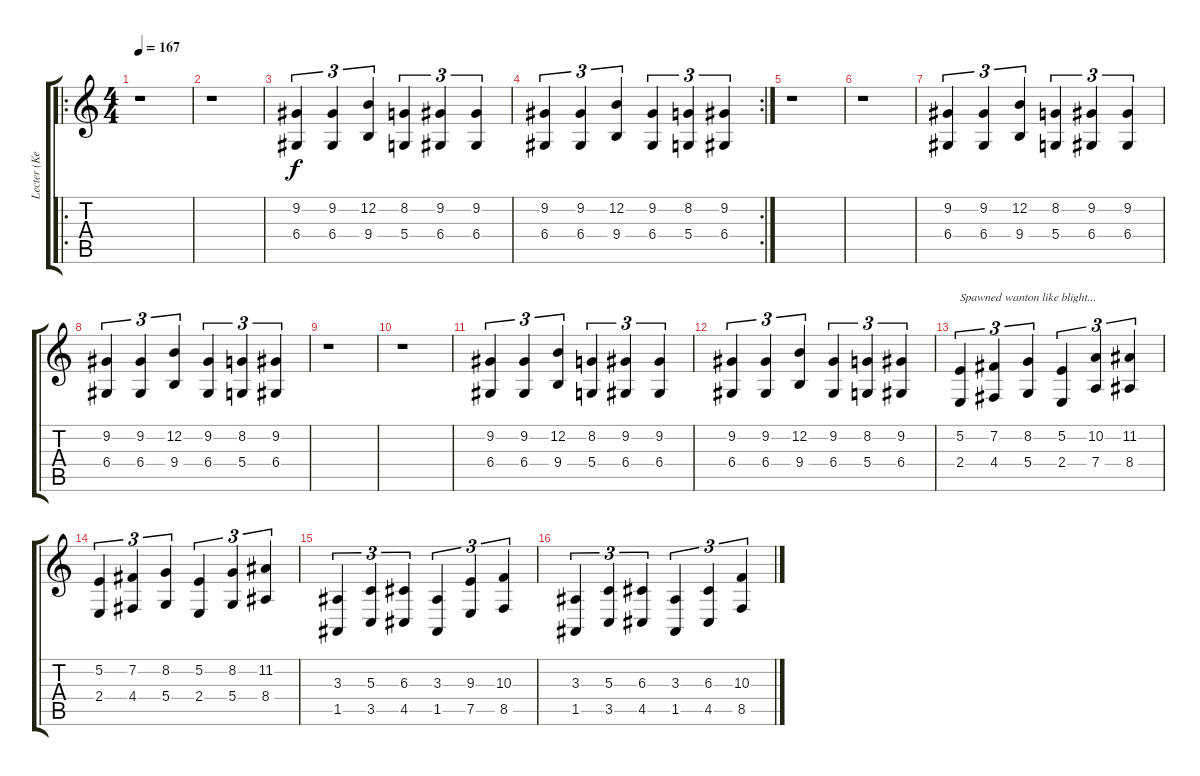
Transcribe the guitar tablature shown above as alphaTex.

\track ("Lecter (KeybLeft)" "Lecter (Ke") {instrument pad4choir}
\staff {score tabs}
\tuning (E4 B3 G3 D3 A2 E2) {hide}
\ro
\ts (4 4)
\tempo 167
\clef g2
\ks c
r.1{dy f} |
r.1 |
(9.2 6.4).4{tu (3 2)} (9.2 6.4).4{tu (3 2)} (12.2 9.4).4{tu (3 2)} (8.2 5.4).4{tu (3 2)} (9.2 6.4).4{tu (3 2)} (9.2 6.4).4{tu (3 2)} |
\rc 2
(9.2 6.4).4{tu (3 2)} (9.2 6.4).4{tu (3 2)} (12.2 9.4).4{tu (3 2)} (9.2 6.4).4{tu (3 2)} (8.2 5.4).4{tu (3 2)} (9.2 6.4).4{tu (3 2)} |
r.1 |
r.1 |
(9.2 6.4).4{tu (3 2)} (9.2 6.4).4{tu (3 2)} (12.2 9.4).4{tu (3 2)} (8.2 5.4).4{tu (3 2)} (9.2 6.4).4{tu (3 2)} (9.2 6.4).4{tu (3 2)} |
(9.2 6.4).4{tu (3 2)} (9.2 6.4).4{tu (3 2)} (12.2 9.4).4{tu (3 2)} (9.2 6.4).4{tu (3 2)} (8.2 5.4).4{tu (3 2)} (9.2 6.4).4{tu (3 2)} |
r.1 |
r.1 |
(9.2 6.4).4{tu (3 2)} (9.2 6.4).4{tu (3 2)} (12.2 9.4).4{tu (3 2)} (8.2 5.4).4{tu (3 2)} (9.2 6.4).4{tu (3 2)} (9.2 6.4).4{tu (3 2)} |
(9.2 6.4).4{tu (3 2)} (9.2 6.4).4{tu (3 2)} (12.2 9.4).4{tu (3 2)} (9.2 6.4).4{tu (3 2)} (8.2 5.4).4{tu (3 2)} (9.2 6.4).4{tu (3 2)} |
(5.2 2.4).4{tu (3 2) txt "Spawned wanton like blight..."} (7.2 4.4).4{tu (3 2)} (8.2 5.4).4{tu (3 2)} (5.2 2.4).4{tu (3 2)} (10.2 7.4).4{tu (3 2)} (11.2 8.4).4{tu (3 2)} |
(5.2 2.4).4{tu (3 2)} (7.2 4.4).4{tu (3 2)} (8.2 5.4).4{tu (3 2)} (5.2 2.4).4{tu (3 2)} (8.2 5.4).4{tu (3 2)} (11.2 8.4).4{tu (3 2)} |
(3.3 1.5).4{tu (3 2)} (5.3 3.5).4{tu (3 2)} (6.3 4.5).4{tu (3 2)} (3.3 1.5).4{tu (3 2)} (9.3 7.5).4{tu (3 2)} (10.3 8.5).4{tu (3 2)} |
(3.3 1.5).4{tu (3 2)} (5.3 3.5).4{tu (3 2)} (6.3 4.5).4{tu (3 2)} (3.3 1.5).4{tu (3 2)} (6.3 4.5).4{tu (3 2)} (10.3 8.5).4{tu (3 2)}
